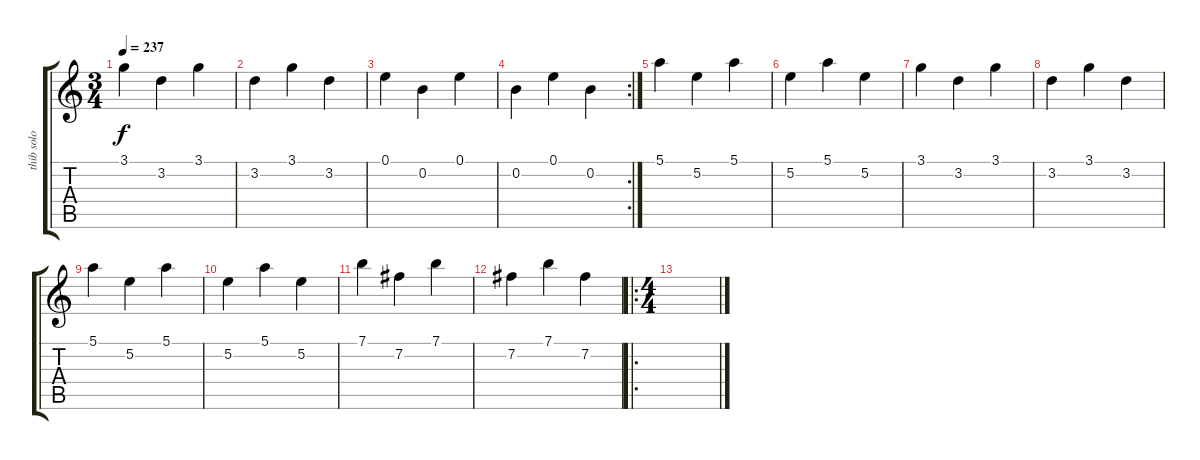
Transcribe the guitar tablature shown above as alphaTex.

\track ("thib solo guitar" "thib solo ") {instrument distortionguitar}
\staff {score tabs}
\tuning (E4 B3 G3 D3 A2 E2) {hide}
\ts (3 4)
\tempo 237
\clef g2
\ks c
3.1.4{dy f instrument distortionguitar} 3.2.4 3.1.4 |
3.2.4 3.1.4 3.2.4 |
0.1.4 0.2.4 0.1.4 |
\rc 2
0.2.4 0.1.4 0.2.4 |
5.1.4 5.2.4 5.1.4 |
5.2.4 5.1.4 5.2.4 |
3.1.4 3.2.4 3.1.4 |
3.2.4 3.1.4 3.2.4 |
5.1.4 5.2.4 5.1.4 |
5.2.4 5.1.4 5.2.4 |
7.1.4 7.2.4 7.1.4 |
7.2.4 7.1.4 7.2.4 |
\ro
\ts (4 4)
